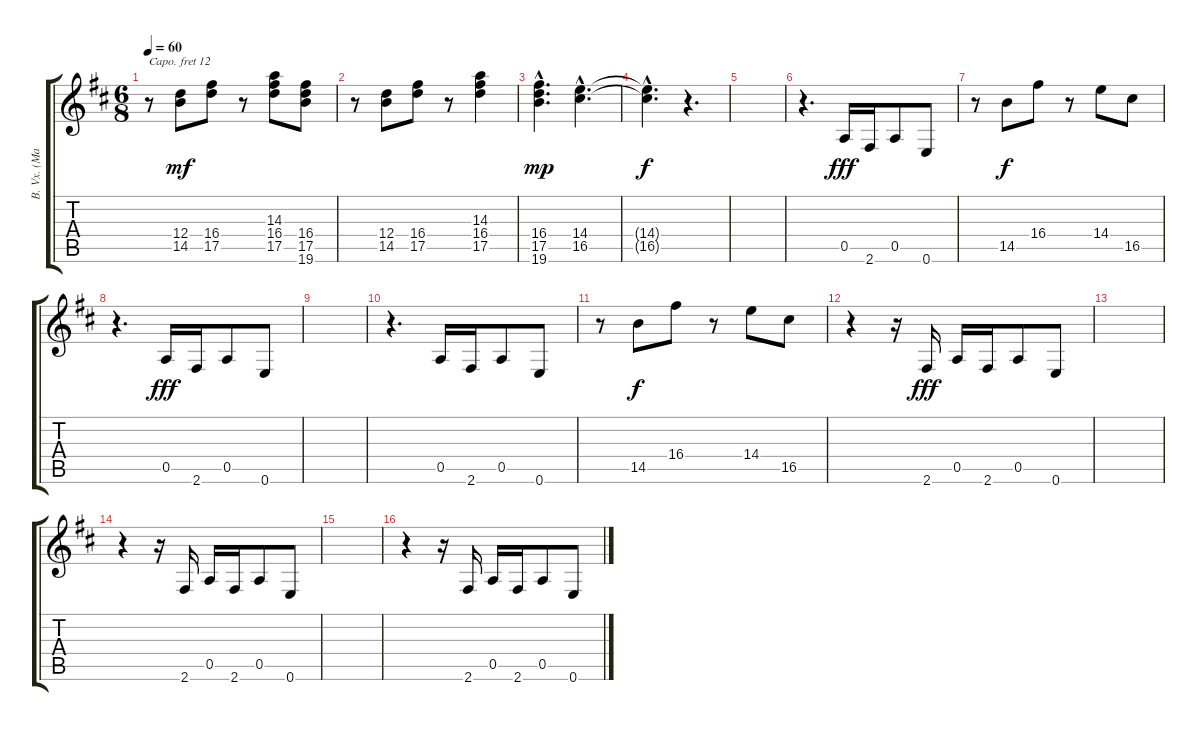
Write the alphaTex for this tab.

\track ("B. Vx. (Male + Female)" "B. Vx. (Ma") {instrument recorder}
\staff {score tabs}
\capo 12
\tuning (E4 B3 G3 D3 A2 E2) {hide}
\ts (6 8)
\tempo 60
\clef g2
\ks bminor
r.8{dy mf} (12.4 14.5).8 (16.4 17.5).8 r.8 (14.3 16.4 17.5).8 (16.4 17.5 19.6).8 |
r.8 (12.4 14.5).8 (16.4 17.5).8 r.8 (14.3 16.4 17.5).4 |
(16.4{hac} 17.5{hac} 19.6{hac}).4{d dy mp} (14.4{hac} 16.5{hac}).4{d} |
(14.4{hac t} 16.5{hac t}).4{d dy f} r.4{d} |
|
r.4{d} 0.5.16{dy fff} 2.6.16 0.5.8 0.6.8 |
r.8 14.5.8{dy f} 16.4.8 r.8 14.4.8 16.5.8 |
r.4{d} 0.5.16{dy fff} 2.6.16 0.5.8 0.6.8 |
|
r.4{d} 0.5.16 2.6.16 0.5.8 0.6.8 |
r.8 14.5.8{dy f} 16.4.8 r.8 14.4.8 16.5.8 |
r.4 r.16 2.6.16{dy fff} 0.5.16 2.6.16 0.5.8 0.6.8 |
|
r.4 r.16 2.6.16 0.5.16 2.6.16 0.5.8 0.6.8 |
|
r.4 r.16 2.6.16 0.5.16 2.6.16 0.5.8 0.6.8
